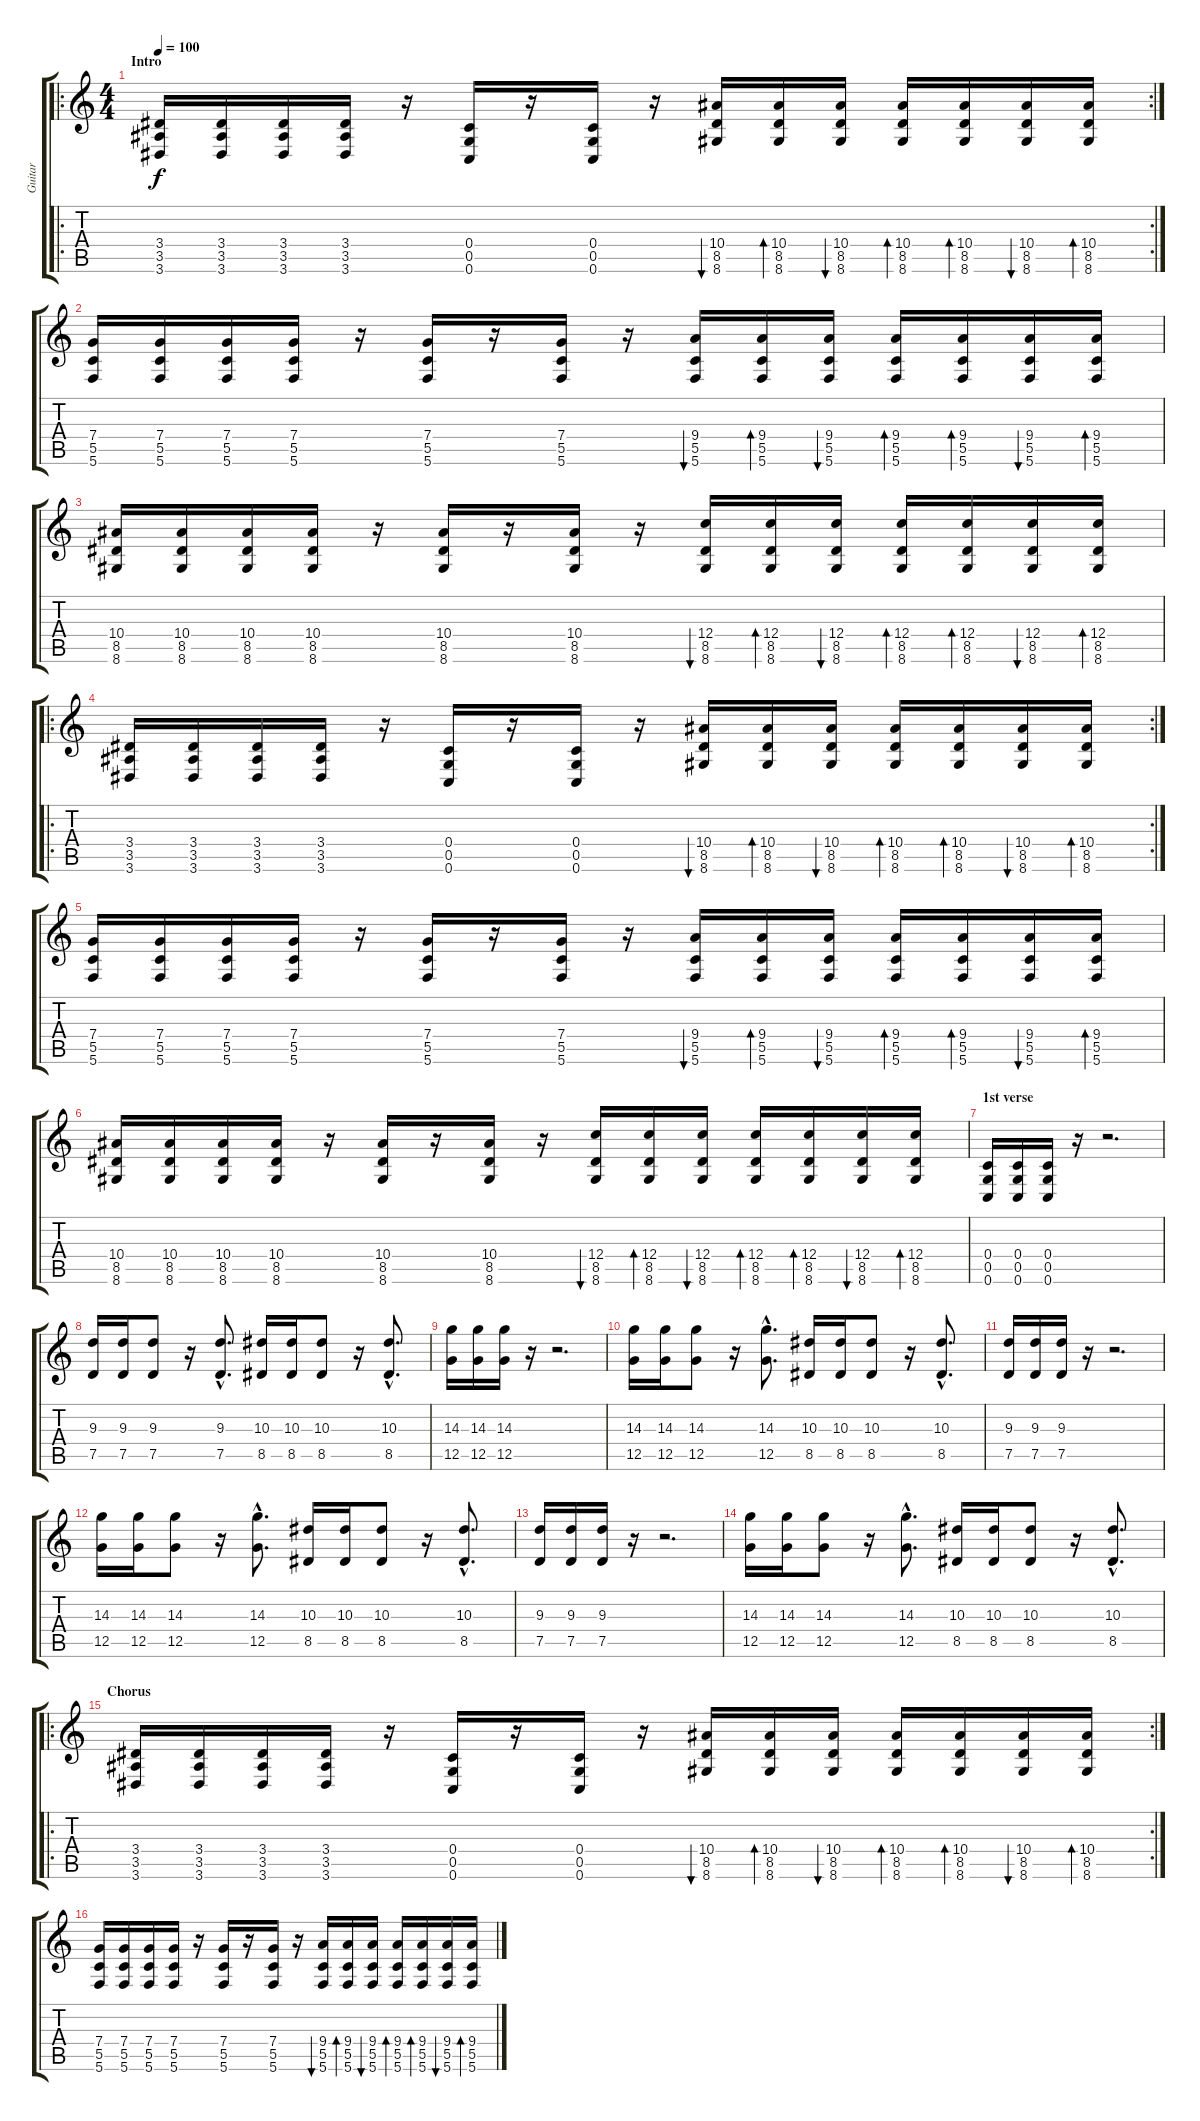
\track ("Guitar" "Guitar") {instrument distortionguitar}
\staff {score tabs}
\tuning (D4 A3 F3 C3 G2 C2) {hide}
\ro
\rc 2
\ts (4 4)
\section ("" "Intro")
\tempo 100
\clef g2
\ks c
(3.4 3.5 3.6).16{dy f instrument distortionguitar} (3.4 3.5 3.6).16 (3.4 3.5 3.6).16 (3.4 3.5 3.6).16 r.16 (0.4 0.5 0.6).16 r.16 (0.4 0.5 0.6).16 r.16 (10.4 8.5 8.6).16{bu 480} (10.4 8.5 8.6).16{bd 480} (10.4 8.5 8.6).16{bu 480} (10.4 8.5 8.6).16{bd 480} (10.4 8.5 8.6).16{bd 480} (10.4 8.5 8.6).16{bu 480} (10.4 8.5 8.6).16{bd 480} |
(7.4 5.5 5.6).16 (7.4 5.5 5.6).16 (7.4 5.5 5.6).16 (7.4 5.5 5.6).16 r.16 (7.4 5.5 5.6).16 r.16 (7.4 5.5 5.6).16 r.16 (9.4 5.5 5.6).16{bu 480} (9.4 5.5 5.6).16{bd 480} (9.4 5.5 5.6).16{bu 480} (9.4 5.5 5.6).16{bd 480} (9.4 5.5 5.6).16{bd 480} (9.4 5.5 5.6).16{bu 480} (9.4 5.5 5.6).16{bd 480} |
(10.4 8.5 8.6).16 (10.4 8.5 8.6).16 (10.4 8.5 8.6).16 (10.4 8.5 8.6).16 r.16 (10.4 8.5 8.6).16 r.16 (10.4 8.5 8.6).16 r.16 (12.4 8.5 8.6).16{bu 480} (12.4 8.5 8.6).16{bd 480} (12.4 8.5 8.6).16{bu 480} (12.4 8.5 8.6).16{bd 480} (12.4 8.5 8.6).16{bd 480} (12.4 8.5 8.6).16{bu 480} (12.4 8.5 8.6).16{bd 480} |
\ro
\rc 2
(3.4 3.5 3.6).16 (3.4 3.5 3.6).16 (3.4 3.5 3.6).16 (3.4 3.5 3.6).16 r.16 (0.4 0.5 0.6).16 r.16 (0.4 0.5 0.6).16 r.16 (10.4 8.5 8.6).16{bu 480} (10.4 8.5 8.6).16{bd 480} (10.4 8.5 8.6).16{bu 480} (10.4 8.5 8.6).16{bd 480} (10.4 8.5 8.6).16{bd 480} (10.4 8.5 8.6).16{bu 480} (10.4 8.5 8.6).16{bd 480} |
(7.4 5.5 5.6).16 (7.4 5.5 5.6).16 (7.4 5.5 5.6).16 (7.4 5.5 5.6).16 r.16 (7.4 5.5 5.6).16 r.16 (7.4 5.5 5.6).16 r.16 (9.4 5.5 5.6).16{bu 480} (9.4 5.5 5.6).16{bd 480} (9.4 5.5 5.6).16{bu 480} (9.4 5.5 5.6).16{bd 480} (9.4 5.5 5.6).16{bd 480} (9.4 5.5 5.6).16{bu 480} (9.4 5.5 5.6).16{bd 480} |
(10.4 8.5 8.6).16 (10.4 8.5 8.6).16 (10.4 8.5 8.6).16 (10.4 8.5 8.6).16 r.16 (10.4 8.5 8.6).16 r.16 (10.4 8.5 8.6).16 r.16 (12.4 8.5 8.6).16{bu 480} (12.4 8.5 8.6).16{bd 480} (12.4 8.5 8.6).16{bu 480} (12.4 8.5 8.6).16{bd 480} (12.4 8.5 8.6).16{bd 480} (12.4 8.5 8.6).16{bu 480} (12.4 8.5 8.6).16{bd 480} |
\section ("" "1st verse")
(0.4 0.5 0.6).16 (0.4 0.5 0.6).16 (0.4 0.5 0.6).16 r.16 r.2{d} |
(9.3 7.5).16 (9.3 7.5).16 (9.3 7.5).8 r.16 (9.3{hac} 7.5{hac}).8{d} (10.3 8.5).16 (10.3 8.5).16 (10.3 8.5).8 r.16 (10.3{hac} 8.5{hac}).8{d} |
(14.3 12.5).16 (14.3 12.5).16 (14.3 12.5).16 r.16 r.2{d} |
(14.3 12.5).16 (14.3 12.5).16 (14.3 12.5).8 r.16 (14.3{hac} 12.5{hac}).8{d} (10.3 8.5).16 (10.3 8.5).16 (10.3 8.5).8 r.16 (10.3{hac} 8.5{hac}).8{d} |
(9.3 7.5).16 (9.3 7.5).16 (9.3 7.5).16 r.16 r.2{d} |
(14.3 12.5).16 (14.3 12.5).16 (14.3 12.5).8 r.16 (14.3{hac} 12.5{hac}).8{d} (10.3 8.5).16 (10.3 8.5).16 (10.3 8.5).8 r.16 (10.3{hac} 8.5{hac}).8{d} |
(9.3 7.5).16 (9.3 7.5).16 (9.3 7.5).16 r.16 r.2{d} |
(14.3 12.5).16 (14.3 12.5).16 (14.3 12.5).8 r.16 (14.3{hac} 12.5{hac}).8{d} (10.3 8.5).16 (10.3 8.5).16 (10.3 8.5).8 r.16 (10.3{hac} 8.5{hac}).8{d} |
\ro
\rc 2
\section ("" "Chorus")
(3.4 3.5 3.6).16 (3.4 3.5 3.6).16 (3.4 3.5 3.6).16 (3.4 3.5 3.6).16 r.16 (0.4 0.5 0.6).16 r.16 (0.4 0.5 0.6).16 r.16 (10.4 8.5 8.6).16{bu 480} (10.4 8.5 8.6).16{bd 480} (10.4 8.5 8.6).16{bu 480} (10.4 8.5 8.6).16{bd 480} (10.4 8.5 8.6).16{bd 480} (10.4 8.5 8.6).16{bu 480} (10.4 8.5 8.6).16{bd 480} |
(7.4 5.5 5.6).16 (7.4 5.5 5.6).16 (7.4 5.5 5.6).16 (7.4 5.5 5.6).16 r.16 (7.4 5.5 5.6).16 r.16 (7.4 5.5 5.6).16 r.16 (9.4 5.5 5.6).16{bu 480} (9.4 5.5 5.6).16{bd 480} (9.4 5.5 5.6).16{bu 480} (9.4 5.5 5.6).16{bd 480} (9.4 5.5 5.6).16{bd 480} (9.4 5.5 5.6).16{bu 480} (9.4 5.5 5.6).16{bd 480}
